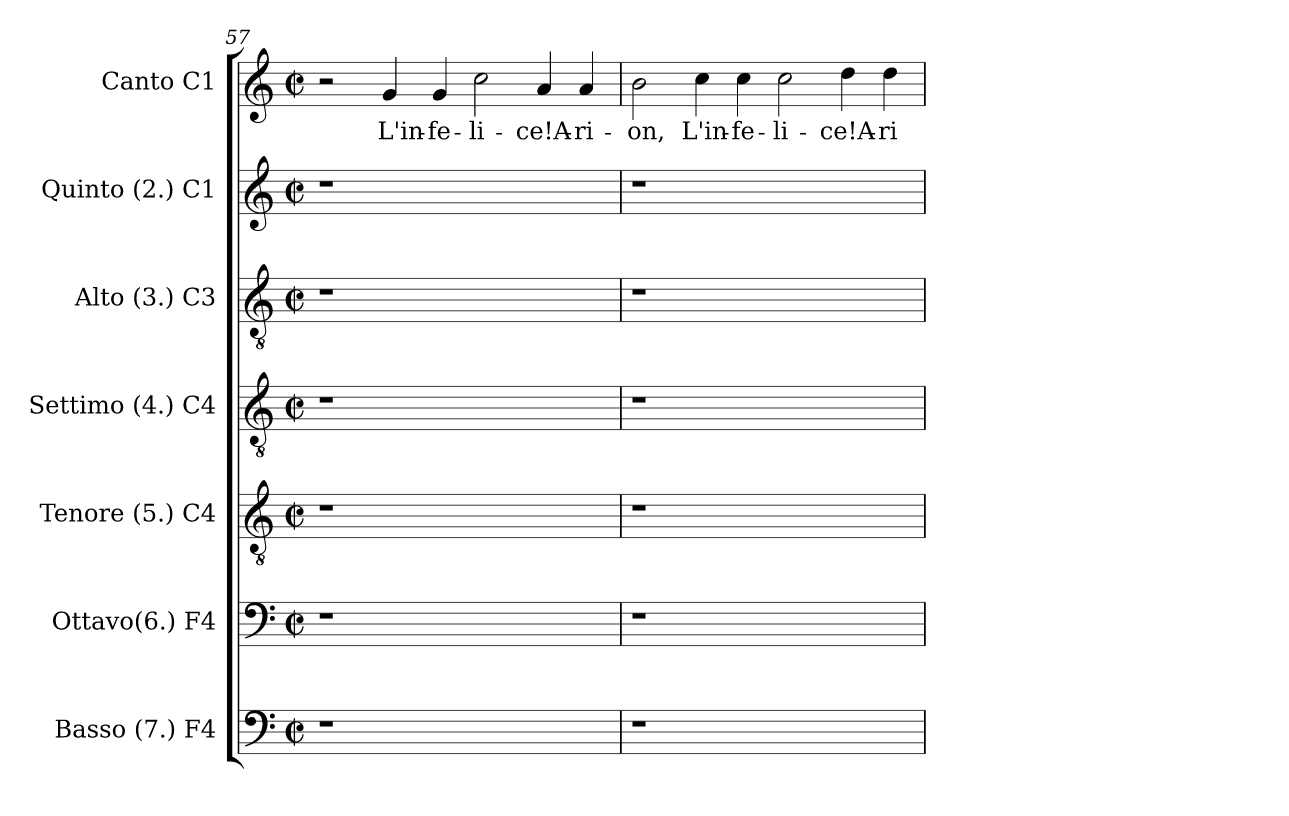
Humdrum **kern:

**kern	**kern	**kern	**kern	**kern	**kern	**kern	**text
*part7	*part6	*part5	*part4	*part3	*part2	*part1	*part1
*staff7	*staff6	*staff5	*staff4	*staff3	*staff2	*staff1	*staff1
*I"Basso (7.)  F4	*I"Ottavo(6.)  F4	*I"Tenore (5.)  C4	*I"Settimo (4.)  C4	*I"Alto (3.)  C3	*I"Quinto (2.)  C1	*I"Canto  C1	*
*	*	*I'T	*	*I'A	*	*I'C	*
*clefF4	*clefF4	*clefGv2	*clefGv2	*clefGv2	*clefG2	*clefG2	*
*k[]	*k[]	*k[]	*k[]	*k[]	*k[]	*k[]	*
*C:	*C:	*C:	*C:	*C:	*C:	*C:	*
*M2/2	*M2/2	*M2/2	*M2/2	*M2/2	*M2/2	*M2/2	*
*met(c|)	*met(c|)	*met(c|)	*met(c|)	*met(c|)	*met(c|)	*met(c|)	*
=57	=57	=57	=57	=57	=57	=57	=57
1r	1r	1r	1r	1r	1r	2r	.
!	!	!	!	!	!	!	!LO:LY:b:cj
.	.	.	.	.	.	4g/	L'in-
!	!	!	!	!	!	!	!LO:LY:b:cj
.	.	.	.	.	.	4g/	-fe-
!	!	!	!	!	!	!	!LO:LY:b:cj
1ryy	1ryy	1ryy	1ryy	1ryy	1ryy	2cc\	-li-
!	!	!	!	!	!	!	!LO:LY:b:cj
.	.	.	.	.	.	4a/	-ce!A-
!	!	!	!	!	!	!	!LO:LY:b:cj
.	.	.	.	.	.	4a/	-ri-
=58	=58	=58	=58	=58	=58	=58	=58
!	!	!	!	!	!	!	!LO:LY:b:cj
1r	1r	1r	1r	1r	1r	2b\	-on,
!	!	!	!	!	!	!	!LO:LY:b:cj
.	.	.	.	.	.	4cc\	L'in-
!	!	!	!	!	!	!	!LO:LY:b:cj
.	.	.	.	.	.	4cc\	-fe-
!	!	!	!	!	!	!	!LO:LY:b:cj
1ryy	1ryy	1ryy	1ryy	1ryy	1ryy	2cc\	-li-
!	!	!	!	!	!	!	!LO:LY:b:cj
.	.	.	.	.	.	4dd\	-ce!A-
!	!	!	!	!	!	!	!LO:LY:b:cj
.	.	.	.	.	.	4dd\	-ri-
=	=	=	=	=	=	=	=
*-	*-	*-	*-	*-	*-	*-	*-
